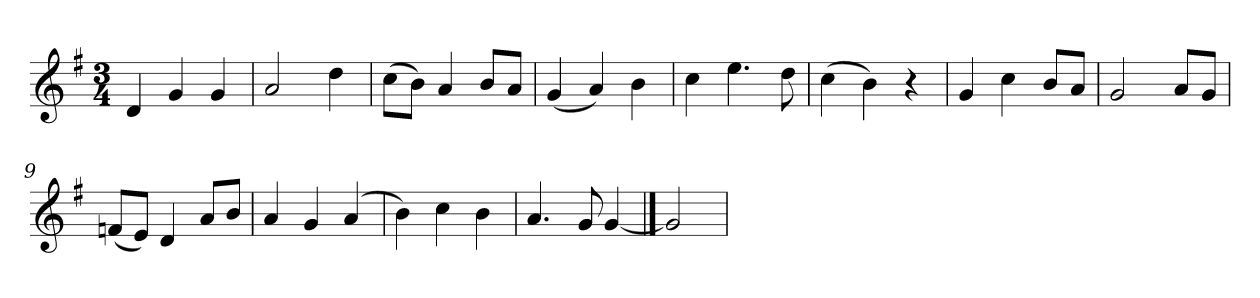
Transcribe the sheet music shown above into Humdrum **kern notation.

**kern
*part1
*staff1
*k[f#]
*M3/4
*MM120
=1
4d
4g
4g
=2
2a
4dd
=3
(8ccL
8bJ)
4a
8bL
8aJ
=4
(4g
4a)
4b
=5
4cc
4.ee
8dd
=6
(4cc
4b)
4r
=7
4g
4cc
8bL
8aJ
=8
2g
8aL
8gJ
=9
(8fnL
8eJ)
4d
8aL
8bJ
=10
4a
4g
(4a
=11
4b)
4cc
4b
=12
4.a
8g
[4g
==13
2g]
=
*-
